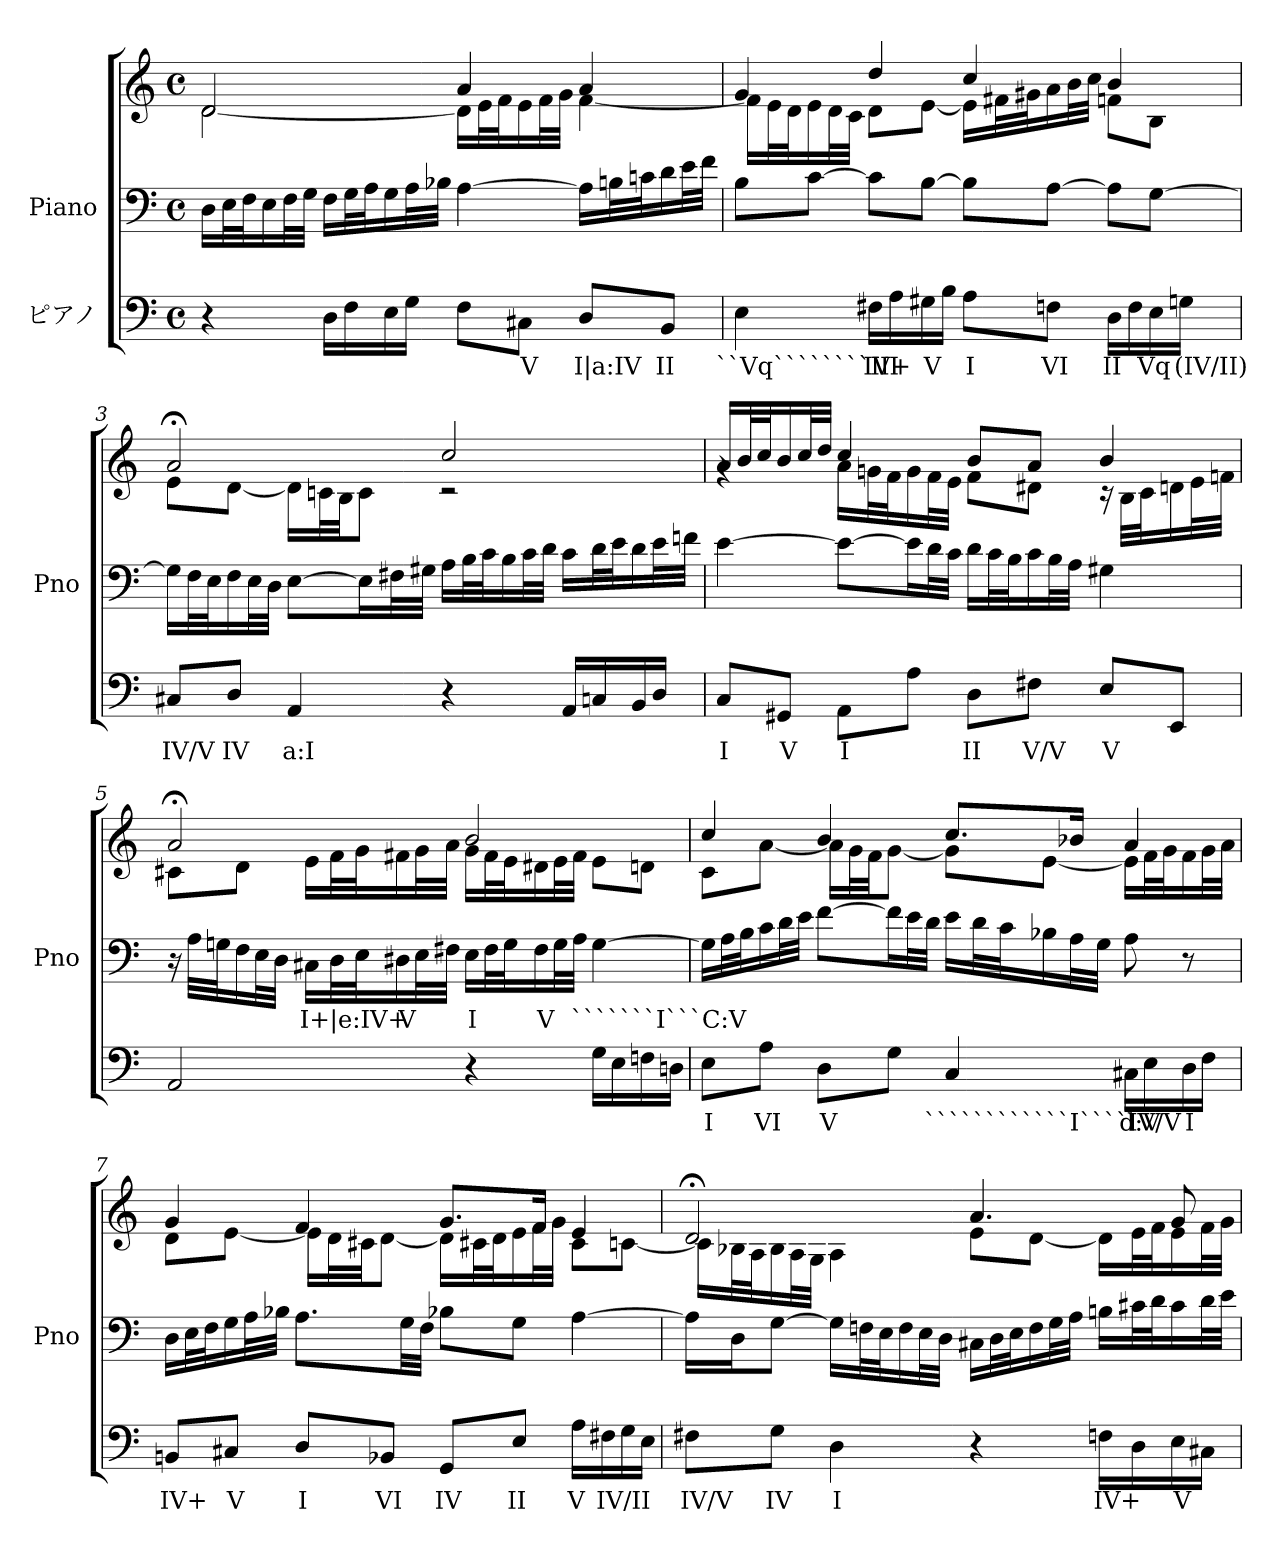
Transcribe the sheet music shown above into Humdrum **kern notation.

**kern	**text	**kern	**text	**kern
*part2	*part2	*part1	*part1	*part1
*staff3	*staff3	*staff2	*staff2	*staff1
*I"ピアノ	*	*I"Piano	*	*
*	*	*I'Pno	*	*
*clefF4	*	*clefF4	*	*clefG2
*k[]	*	*k[]	*	*k[]
*C:	*	*C:	*	*C:
*M4/4	*	*M4/4	*	*M4/4
*met(c)	*	*met(c)	*	*met(c)
*MM120	*	*MM120	*	*MM120
=1	=1	=1	=1	=1
!	!LO:LY:b	!	!	!
*	*	*	*	*^
4r	d:I	16D\LL	.	2d/	[<2d\
.	.	32E\L	.	.	.
.	.	32F\J	.	.	.
.	.	16E\	.	.	.
.	.	32F\L	.	.	.
.	.	32G\JJJ	.	.	.
16D\LL	.	16F\LL	.	.	.
16F\	.	32G\L	.	.	.
.	.	32A\J	.	.	.
16E\	.	16G\	.	.	.
16G\JJ	.	32A\L	.	.	.
.	.	32B-X\JJJ	.	.	.
8F\L	.	[4A\	.	4a/	16d\LL]
.	.	.	.	.	32e\L
.	.	.	.	.	32f\J
!	!LO:LY:b	!	!	!	!
8C#X\J	V	.	.	.	16e\
.	.	.	.	.	32f\L
.	.	.	.	.	32g\JJJ
!	!LO:LY:b	!	!	!	!
8D/L	I|a:IV	16A\LL]	.	4a/	[<4f\
.	.	32Bn\L	.	.	.
.	.	32cn\J	.	.	.
!	!LO:LY:b	!	!	!	!
8BB/J	II	16d\	.	.	.
.	.	32e\L	.	.	.
.	.	32f\JJJ	.	.	.
=2	=2	=2	=2	=2	=2
!	!LO:LY:b	!	!	!	!
4E\	``Vq````````III	8B\L	.	4g/	16f\LL]
.	.	.	.	.	32e\L
.	.	.	.	.	32d\J
.	.	[8c\J	.	.	16e\
.	.	.	.	.	32d\L
.	.	.	.	.	32c\JJJ
!	!LO:LY:b	!	!	!	!
16F#X\LL	IV+	8c\L]	.	4dd/	8d\L
16A\	.	.	.	.	.
!	!LO:LY:b	!	!	!	!
16G#X\	V	[8B\J	.	.	[<8e\J
16B\JJ	.	.	.	.	.
!	!LO:LY:b	!	!	!	!
8A\L	I	8B\L]	.	4cc/	16e\LL]
.	.	.	.	.	32f#X\L
.	.	.	.	.	32g#X\J
!	!LO:LY:b	!	!	!	!
8Fn\J	VI	[8A\J	.	.	16a\
.	.	.	.	.	32b\L
.	.	.	.	.	32cc\JJJ
!	!LO:LY:b	!	!	!	!
16D\LL	II	8A\L]	.	4b/	8fn\L
16F\	.	.	.	.	.
!	!LO:LY:b	!	!	!	!
16E\	Vq	[8G\J	.	.	8B\J
!	!LO:LY:b	!	!	!	!
16Gn\JJ	(IV/II)	.	.	.	.
!!LO:LB:g=z	!!
=3	=3	=3	=3	=3	=3
!	!LO:LY:b	!	!	!	!
8C#X/L	IV/V	16G\LL]	.	2a;</	8e\L
.	.	32F\L	.	.	.
.	.	32E\J	.	.	.
!	!LO:LY:b	!	!	!	!
8D/J	IV	16F\	.	.	[<8d\J
.	.	32E\L	.	.	.
.	.	32D\JJJ	.	.	.
!	!LO:LY:b	!	!	!	!
4AA/	a:I	[8E\L	.	.	16d\LL]
.	.	.	.	.	32cn\L
.	.	.	.	.	32B\JJ
.	.	16E\L]	.	.	8c\J
.	.	32F#X\L	.	.	.
.	.	32G#X\JJJ	.	.	.
4r	.	16A\LL	.	2cc/	2rc
.	.	32B\L	.	.	.
.	.	32c\J	.	.	.
.	.	16B\	.	.	.
.	.	32c\L	.	.	.
.	.	32d\JJJ	.	.	.
16AA/LL	.	16c\LL	.	.	.
16Cn/	.	32d\L	.	.	.
.	.	32e\J	.	.	.
16BB/	.	16d\	.	.	.
16D/JJ	.	32e\L	.	.	.
.	.	32fn\JJJ	.	.	.
=4	=4	=4	=4	=4	=4
!	!LO:LY:b	!	!	!	!
8C/L	I	[4e\	.	16a/LL	4rg
.	.	.	.	32b/L	.
.	.	.	.	32cc/J	.
!	!LO:LY:b	!	!	!	!
8GG#X/J	V	.	.	16b/	.
.	.	.	.	32cc/L	.
.	.	.	.	32dd/JJJ	.
!	!LO:LY:b	!	!	!	!
8AA\L	I	8e\L_	.	4cc/	16a\LL
.	.	.	.	.	32gn\L
.	.	.	.	.	32f\J
8A\J	.	16e\L]	.	.	16g\
.	.	32d\L	.	.	32f\L
.	.	32c\JJJ	.	.	32e\JJJ
!	!LO:LY:b	!	!	!	!
8D\L	II	16d\LL	.	8b/L	8f\L
.	.	32c\L	.	.	.
.	.	32B\J	.	.	.
!	!LO:LY:b	!	!	!	!
8F#X\J	V/V	16c\	.	8a/J	8d#X\J
.	.	32B\L	.	.	.
.	.	32A\JJJ	.	.	.
!	!LO:LY:b	!	!	!	!
8E/L	V	4G#X\	.	4b/	16rc
.	.	.	.	.	32B\LLL
.	.	.	.	.	32c\J
8EE/J	.	.	.	.	16dn\
.	.	.	.	.	32e\L
.	.	.	.	.	32fn\JJJ
!!LO:PB:g=z	!!
=5	=5	=5	=5	=5	=5
!	!	!	!LO:LY:b	!	!
2AA/	.	16r	I+	2a;</	8c#X\L
.	.	32A\LLL	.	.	.
.	.	32Gn\J	.	.	.
.	.	16F\	.	.	8d\J
.	.	32E\L	.	.	.
.	.	32D\JJJ	.	.	.
!	!	!	!LO:LY:b	!	!
.	.	16C#X\LL	I+|e:IV+	.	16e\LL
.	.	32D\L	.	.	32f\L
.	.	32E\J	.	.	32g\J
!	!	!	!LO:LY:b	!	!
.	.	16D#X\	V	.	16f#X\
.	.	32E\L	.	.	32g\L
.	.	32F#X\JJJ	.	.	32a\JJJ
!	!	!	!LO:LY:b	!	!
4r	.	16E\LL	I	2b/	16g\LL
.	.	32F#\L	.	.	32f#\L
.	.	32G\J	.	.	32e\J
!	!	!	!LO:LY:b	!	!
.	.	16F#\	V	.	16d#X\
.	.	32G\L	.	.	32e\L
.	.	32A\JJJ	.	.	32f#\JJJ
!	!	!	!LO:LY:b	!	!
16G\LL	.	[4G\	```````I```C:V	.	8e\L
16E\	.	.	.	.	.
16Fn\	.	.	.	.	8dn\J
16Dn\JJ	.	.	.	.	.
=6	=6	=6	=6	=6	=6
!	!LO:LY:b	!	!	!	!
8E\L	I	16G\LL]	.	4cc/	8c\L
.	.	32A\L	.	.	.
.	.	32B\J	.	.	.
!	!LO:LY:b	!	!	!	!
8A\J	VI	16c\	.	.	[<8a\J
.	.	32d\L	.	.	.
.	.	32e\JJJ	.	.	.
!	!LO:LY:b	!	!	!	!
8D\L	V	[8f\L	.	4b/	16a\LL]
.	.	.	.	.	32g\L
.	.	.	.	.	32f\JJ
8G\J	.	16f\L]	.	.	[<8g\J
.	.	32e\L	.	.	.
.	.	32d\JJJ	.	.	.
!	!LO:LY:b	!	!	!	!
4C/	````````````I````IV/V	16e\LL	.	8.cc/L	8g\L]
.	.	32d\L	.	.	.
.	.	32c\J	.	.	.
.	.	16B-X\	.	.	[<8e\J
.	.	32A\L	.	16b-X/Jk	.
.	.	32G\JJJ	.	.	.
!	!LO:LY:b	!	!	!	!
16C#X\LL	d:V	8A\	.	4a/	16e\LL]
16E\	.	.	.	.	32f\L
.	.	.	.	.	32g\J
!	!LO:LY:b	!	!	!	!
16D\	I	8r	.	.	16f\
16F\JJ	.	.	.	.	32g\L
.	.	.	.	.	32a\JJJ
=7	=7	=7	=7	=7	=7
!	!LO:LY:b	!	!	!	!
8BBn/L	IV+	16D\LL	.	4g/	8d\L
.	.	32E\L	.	.	.
.	.	32F\J	.	.	.
!	!LO:LY:b	!	!	!	!
8C#X/J	V	16G\	.	.	[<8e\J
.	.	32A\L	.	.	.
.	.	32B-X\JJJ	.	.	.
!	!LO:LY:b	!	!	!	!
8D/L	I	8.A\L	.	4f/	16e\LL]
.	.	.	.	.	32d\L
.	.	.	.	.	32c#X\JJ
!	!LO:LY:b	!	!	!	!
8BB-X/J	VI	.	.	.	[<8d\J
.	.	32G\LL	.	.	.
.	.	32F\JJJ	.	.	.
!	!LO:LY:b	!	!	!	!
8GG/L	IV	8B-X\L	.	8.g/L	16d\LL]
.	.	.	.	.	32c#X\L
.	.	.	.	.	32d\J
!	!LO:LY:b	!	!	!	!
8E/J	II	8G\J	.	.	16e\
.	.	.	.	16f/Jk	32f\L
.	.	.	.	.	32g\JJJ
!	!LO:LY:b	!	!	!	!
16A\LL	V	[4A\	.	4e/	8c#\L
!	!LO:LY:b	!	!	!	!
16F#X\	IV/II	.	.	.	.
16G\	.	.	.	.	[<8cn\J
16E\JJ	.	.	.	.	.
!!LO:LB:g=z	!!
=8	=8	=8	=8	=8	=8
!	!LO:LY:b	!	!	!	!
8F#X\L	IV/V	16A\LL]	.	2d;</	16c\LL]
.	.	16D\J	.	.	32B-X\L
.	.	.	.	.	32A\J
!	!LO:LY:b	!	!	!	!
8G\J	IV	[8G\J	.	.	16B-\
.	.	.	.	.	32A\L
.	.	.	.	.	32G\JJJ
!	!LO:LY:b	!	!	!	!
4D\	I	16G\LL]	.	.	4A\
.	.	32Fn\L	.	.	.
.	.	32E\J	.	.	.
.	.	16F\	.	.	.
.	.	32E\L	.	.	.
.	.	32D\JJJ	.	.	.
!	!LO:LY:b	!	!	!	!
4r	d:V``````I	16C#X\LL	.	4.a/	8e\L
.	.	32D\L	.	.	.
.	.	32E\J	.	.	.
.	.	16F\	.	.	[<8d\J
.	.	32G\L	.	.	.
.	.	32A\JJJ	.	.	.
!	!LO:LY:b	!	!	!	!
16Fn\LL	IV+	16Bn\LL	.	.	16d\LL]
16D\	.	32c#X\L	.	.	32e\L
.	.	32d\J	.	.	32f\J
!	!LO:LY:b	!	!	!	!
16E\	V	16c#\	.	8g/	16e\
16C#X\JJ	.	32d\L	.	.	32f\L
.	.	32e\JJJ	.	.	32g\JJJ
*	*	*	*	*v	*v
=	=	=	=	=
*-	*-	*-	*-	*-
